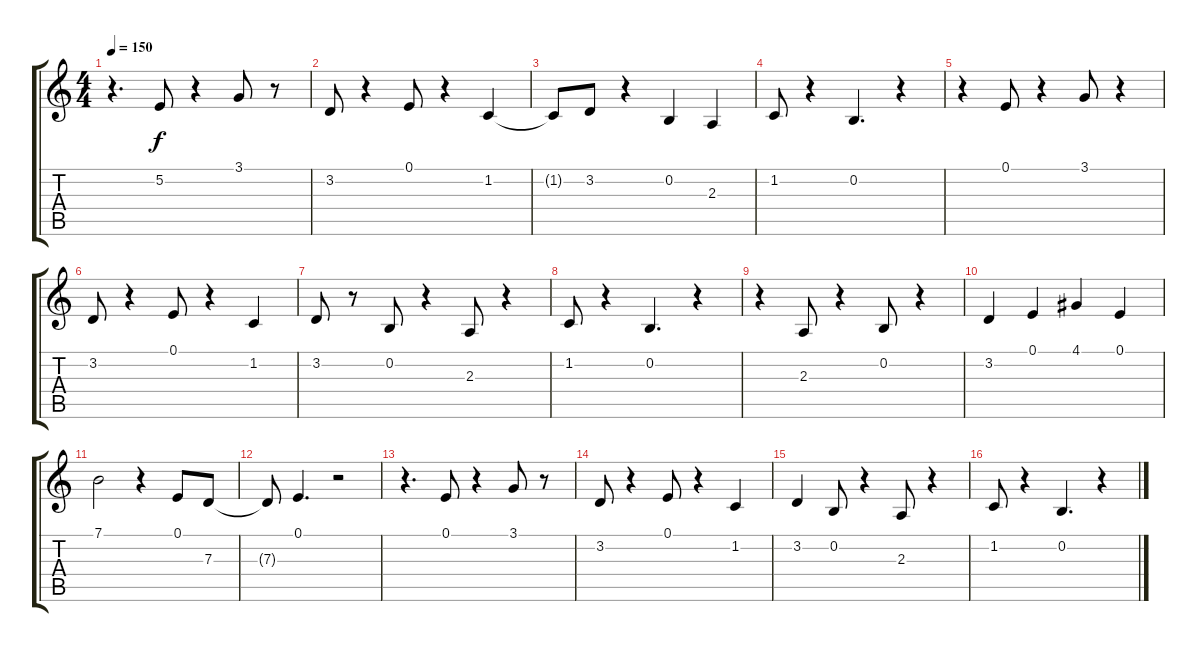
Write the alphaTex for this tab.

\track "" {instrument lead6voice}
\staff {score tabs}
\tuning (E4 B3 G3 D3 A2 E2) {hide}
\ts (4 4)
\tempo 150
\clef g2
\ks c
r.4{d dy f} 5.2.8 r.4 3.1.8 r.8 |
3.2.8 r.4 0.1.8 r.4 1.2.4 |
1.2{t}.8 3.2.8 r.4 0.2.4 2.3.4 |
1.2.8 r.4 0.2.4{d} r.4 |
r.4 0.1.8 r.4 3.1.8 r.4 |
3.2.8 r.4 0.1.8 r.4 1.2.4 |
3.2.8 r.8 0.2.8 r.4 2.3.8 r.4 |
1.2.8 r.4 0.2.4{d} r.4 |
r.4 2.3.8 r.4 0.2.8 r.4 |
3.2.4 0.1.4 4.1.4 0.1.4 |
7.1.2 r.4 0.1.8 7.3.8 |
7.3{t}.8 0.1.4{d} r.2 |
r.4{d} 0.1.8 r.4 3.1.8 r.8 |
3.2.8 r.4 0.1.8 r.4 1.2.4 |
3.2.4 0.2.8 r.4 2.3.8 r.4 |
1.2.8 r.4 0.2.4{d} r.4
